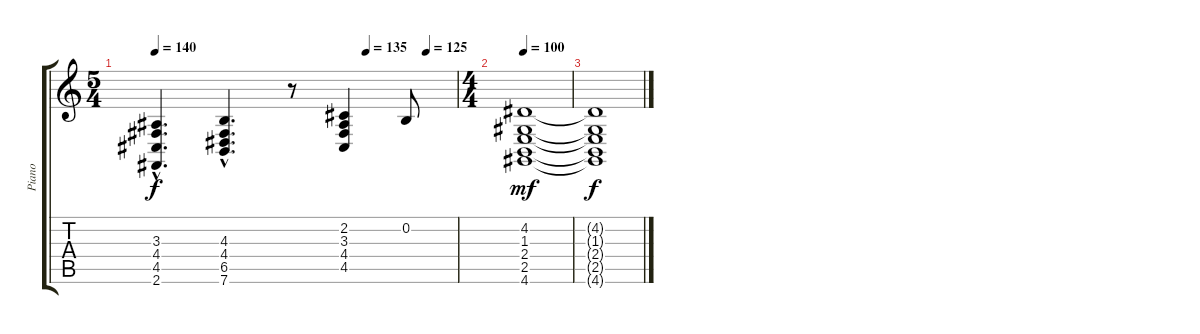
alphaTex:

\track ("Piano" "Piano") {instrument acousticgrandpiano}
\staff {score tabs}
\tuning (E4 B3 G3 D3 A2 E2) {hide}
\ts (5 4)
\tempo 140
\tempo (135 0.7)
\tempo (125 0.9)
\clef g2
\ks c
(3.3{hac} 4.4{hac} 4.5{hac} 2.6{hac}).4{d dy f} (4.3{hac} 4.4{hac} 6.5{hac} 7.6{hac}).4{d} r.8 (2.2 3.3 4.4 4.5).4 0.2.8 |
\ts (4 4)
\tempo 100
(4.2 1.3 2.4 2.5 4.6).1{dy mf} |
(4.2{t} 1.3{t} 2.4{t} 2.5{t} 4.6{t}).1{dy f}
